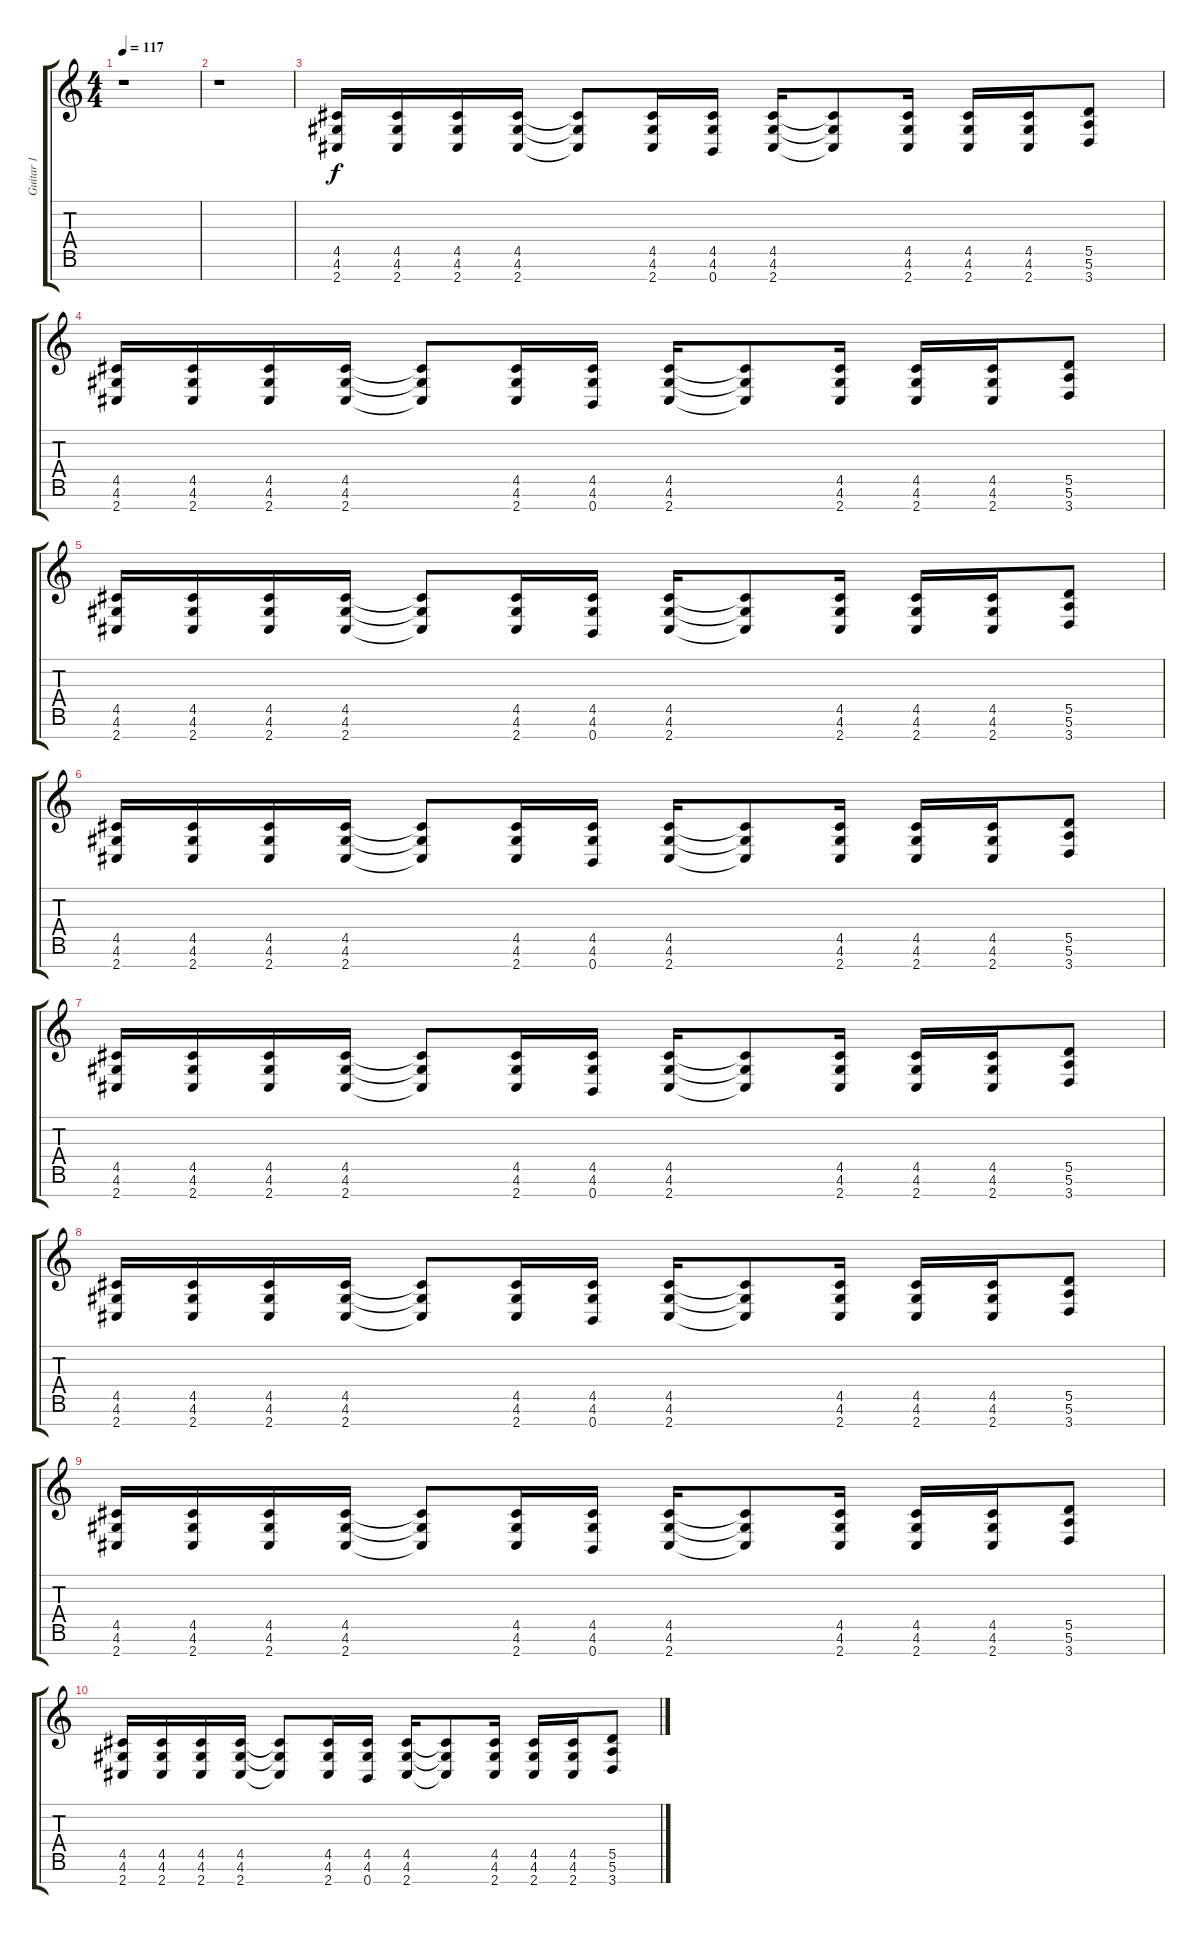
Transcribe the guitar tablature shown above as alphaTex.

\track ("Guitar 1" "Guitar 1") {instrument distortionguitar}
\staff {score tabs}
\tuning (E4 B3 G3 D3 A2 E2 B1) {hide}
\ts (4 4)
\tempo 117
\clef g2
\ks c
r.1{dy f} |
r.1 |
(4.5 4.6 2.7).16 (4.5 4.6 2.7).16 (4.5 4.6 2.7).16 (4.5 4.6 2.7).16 (4.5{t} 4.6{t} 2.7{t}).8 (4.5 4.6 2.7).16 (4.5 4.6 0.7).16 (4.5 4.6 2.7).16 (4.5{t} 4.6{t} 2.7{t}).8 (4.5 4.6 2.7).16 (4.5 4.6 2.7).16 (4.5 4.6 2.7).16 (5.5 5.6 3.7).8 |
(4.5 4.6 2.7).16 (4.5 4.6 2.7).16 (4.5 4.6 2.7).16 (4.5 4.6 2.7).16 (4.5{t} 4.6{t} 2.7{t}).8 (4.5 4.6 2.7).16 (4.5 4.6 0.7).16 (4.5 4.6 2.7).16 (4.5{t} 4.6{t} 2.7{t}).8 (4.5 4.6 2.7).16 (4.5 4.6 2.7).16 (4.5 4.6 2.7).16 (5.5 5.6 3.7).8 |
(4.5 4.6 2.7).16 (4.5 4.6 2.7).16 (4.5 4.6 2.7).16 (4.5 4.6 2.7).16 (4.5{t} 4.6{t} 2.7{t}).8 (4.5 4.6 2.7).16 (4.5 4.6 0.7).16 (4.5 4.6 2.7).16 (4.5{t} 4.6{t} 2.7{t}).8 (4.5 4.6 2.7).16 (4.5 4.6 2.7).16 (4.5 4.6 2.7).16 (5.5 5.6 3.7).8 |
(4.5 4.6 2.7).16 (4.5 4.6 2.7).16 (4.5 4.6 2.7).16 (4.5 4.6 2.7).16 (4.5{t} 4.6{t} 2.7{t}).8 (4.5 4.6 2.7).16 (4.5 4.6 0.7).16 (4.5 4.6 2.7).16 (4.5{t} 4.6{t} 2.7{t}).8 (4.5 4.6 2.7).16 (4.5 4.6 2.7).16 (4.5 4.6 2.7).16 (5.5 5.6 3.7).8 |
(4.5 4.6 2.7).16 (4.5 4.6 2.7).16 (4.5 4.6 2.7).16 (4.5 4.6 2.7).16 (4.5{t} 4.6{t} 2.7{t}).8 (4.5 4.6 2.7).16 (4.5 4.6 0.7).16 (4.5 4.6 2.7).16 (4.5{t} 4.6{t} 2.7{t}).8 (4.5 4.6 2.7).16 (4.5 4.6 2.7).16 (4.5 4.6 2.7).16 (5.5 5.6 3.7).8 |
(4.5 4.6 2.7).16 (4.5 4.6 2.7).16 (4.5 4.6 2.7).16 (4.5 4.6 2.7).16 (4.5{t} 4.6{t} 2.7{t}).8 (4.5 4.6 2.7).16 (4.5 4.6 0.7).16 (4.5 4.6 2.7).16 (4.5{t} 4.6{t} 2.7{t}).8 (4.5 4.6 2.7).16 (4.5 4.6 2.7).16 (4.5 4.6 2.7).16 (5.5 5.6 3.7).8 |
(4.5 4.6 2.7).16 (4.5 4.6 2.7).16 (4.5 4.6 2.7).16 (4.5 4.6 2.7).16 (4.5{t} 4.6{t} 2.7{t}).8 (4.5 4.6 2.7).16 (4.5 4.6 0.7).16 (4.5 4.6 2.7).16 (4.5{t} 4.6{t} 2.7{t}).8 (4.5 4.6 2.7).16 (4.5 4.6 2.7).16 (4.5 4.6 2.7).16 (5.5 5.6 3.7).8 |
(4.5 4.6 2.7).16 (4.5 4.6 2.7).16 (4.5 4.6 2.7).16 (4.5 4.6 2.7).16 (4.5{t} 4.6{t} 2.7{t}).8 (4.5 4.6 2.7).16 (4.5 4.6 0.7).16 (4.5 4.6 2.7).16 (4.5{t} 4.6{t} 2.7{t}).8 (4.5 4.6 2.7).16 (4.5 4.6 2.7).16 (4.5 4.6 2.7).16 (5.5 5.6 3.7).8
